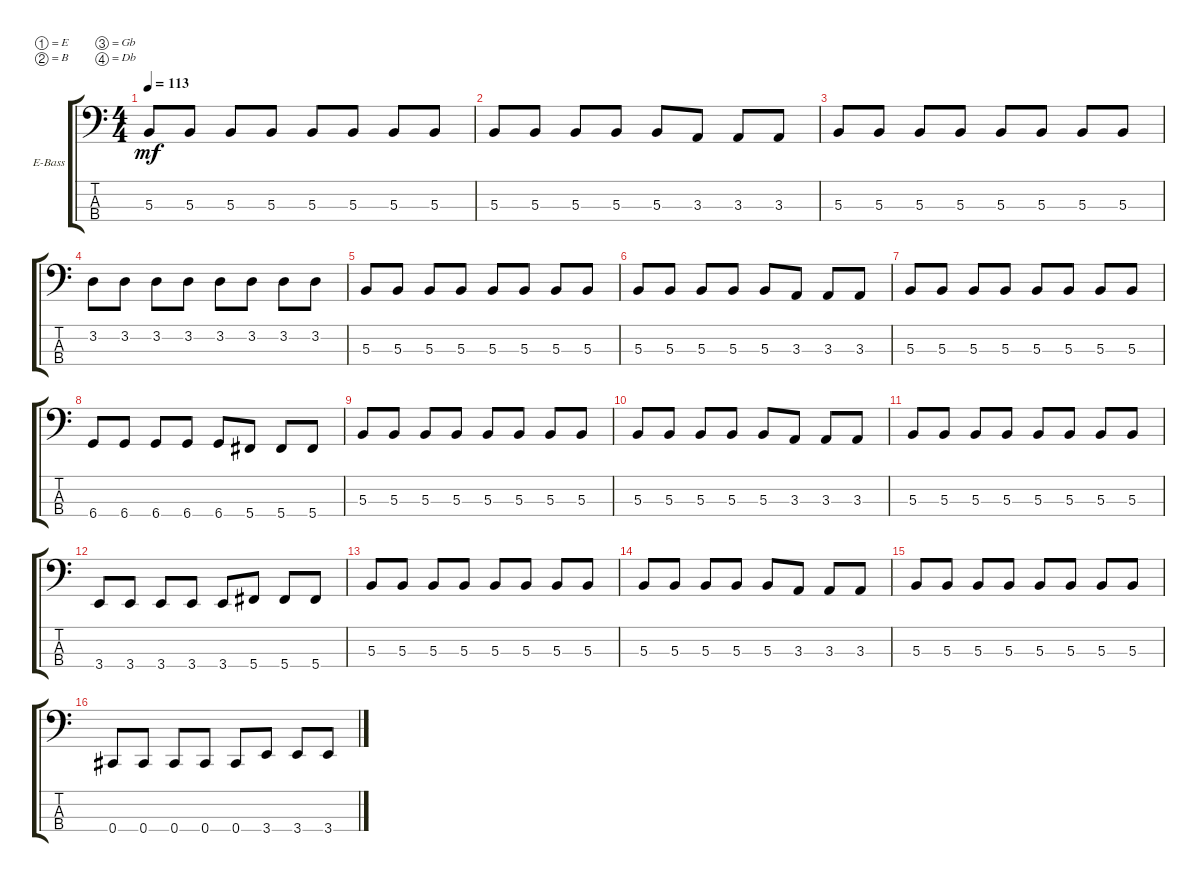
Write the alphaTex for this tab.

\bracketExtendMode groupsimilarinstruments
\firstSystemTrackNameOrientation horizontal
\otherSystemsTrackNameOrientation horizontal
\track ("Bass" "E-Bass") {instrument electricbassfinger}
\staff {score tabs}
\tuning (E2 B1 Gb1 Db1)
\ts (4 4)
\tempo 113
\clef f4
\ks c
5.3.8{dy mf} 5.3.8 5.3.8 5.3.8 5.3.8 5.3.8 5.3.8 5.3.8 |
5.3.8 5.3.8 5.3.8 5.3.8 5.3.8 3.3.8 3.3.8 3.3.8 |
5.3.8 5.3.8 5.3.8 5.3.8 5.3.8 5.3.8 5.3.8 5.3.8 |
3.2.8 3.2.8 3.2.8 3.2.8 3.2.8 3.2.8 3.2.8 3.2.8 |
5.3.8 5.3.8 5.3.8 5.3.8 5.3.8 5.3.8 5.3.8 5.3.8 |
5.3.8 5.3.8 5.3.8 5.3.8 5.3.8 3.3.8 3.3.8 3.3.8 |
5.3.8 5.3.8 5.3.8 5.3.8 5.3.8 5.3.8 5.3.8 5.3.8 |
6.4.8 6.4.8 6.4.8 6.4.8 6.4.8 5.4.8 5.4.8 5.4.8 |
5.3.8 5.3.8 5.3.8 5.3.8 5.3.8 5.3.8 5.3.8 5.3.8 |
5.3.8 5.3.8 5.3.8 5.3.8 5.3.8 3.3.8 3.3.8 3.3.8 |
5.3.8 5.3.8 5.3.8 5.3.8 5.3.8 5.3.8 5.3.8 5.3.8 |
3.4.8 3.4.8 3.4.8 3.4.8 3.4.8 5.4.8 5.4.8 5.4.8 |
5.3.8 5.3.8 5.3.8 5.3.8 5.3.8 5.3.8 5.3.8 5.3.8 |
5.3.8 5.3.8 5.3.8 5.3.8 5.3.8 3.3.8 3.3.8 3.3.8 |
5.3.8 5.3.8 5.3.8 5.3.8 5.3.8 5.3.8 5.3.8 5.3.8 |
0.4.8 0.4.8 0.4.8 0.4.8 0.4.8 3.4.8 3.4.8 3.4.8
